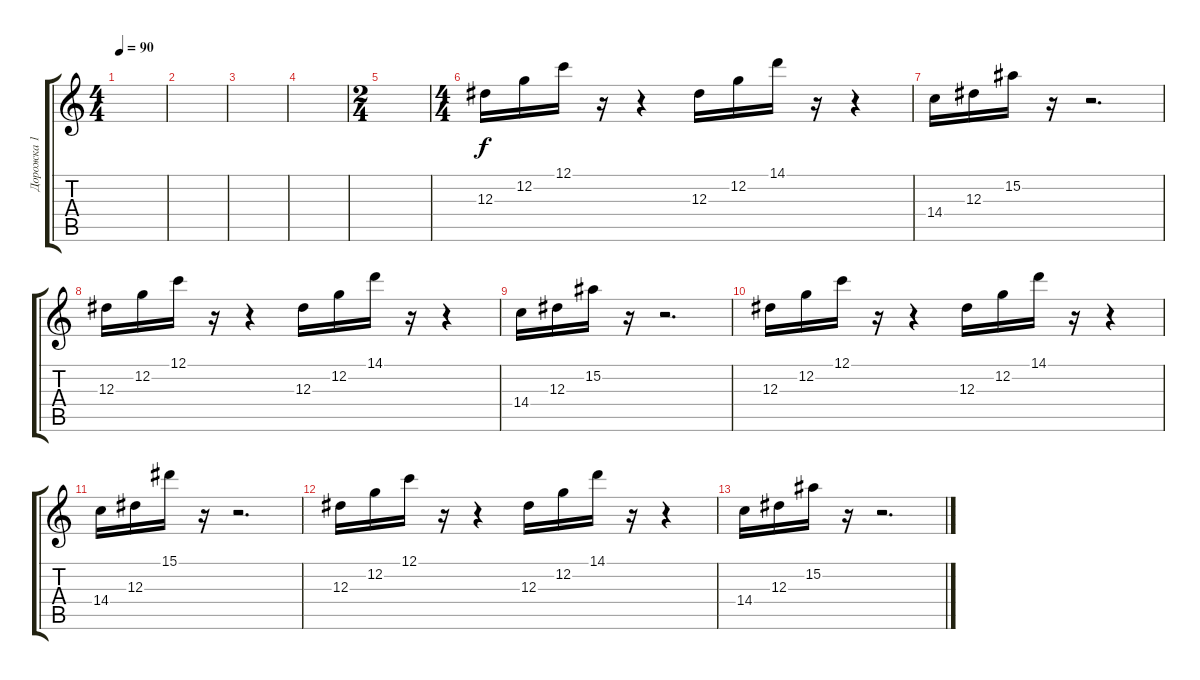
\track ("Дорожка 1" "Дорожка 1") {instrument electricguitarjazz}
\staff {score tabs}
\tuning (C4 G3 Eb3 Bb2 F2 C2) {hide}
\ts (4 4)
\tempo 90
\clef g2
\ks c
|
|
|
|
\ts (2 4)
|
\ts (4 4)
12.3.16 12.2.16 12.1.16 r.16 r.4 12.3.16 12.2.16 14.1.16 r.16 r.4 |
14.4.16 12.3.16 15.2.16 r.16 r.2{d} |
12.3.16 12.2.16 12.1.16 r.16 r.4 12.3.16 12.2.16 14.1.16 r.16 r.4 |
14.4.16 12.3.16 15.2.16 r.16 r.2{d} |
12.3.16 12.2.16 12.1.16 r.16 r.4 12.3.16 12.2.16 14.1.16 r.16 r.4 |
14.4.16 12.3.16 15.1.16 r.16 r.2{d} |
12.3.16 12.2.16 12.1.16 r.16 r.4 12.3.16 12.2.16 14.1.16 r.16 r.4 |
14.4.16 12.3.16 15.2.16 r.16 r.2{d}
